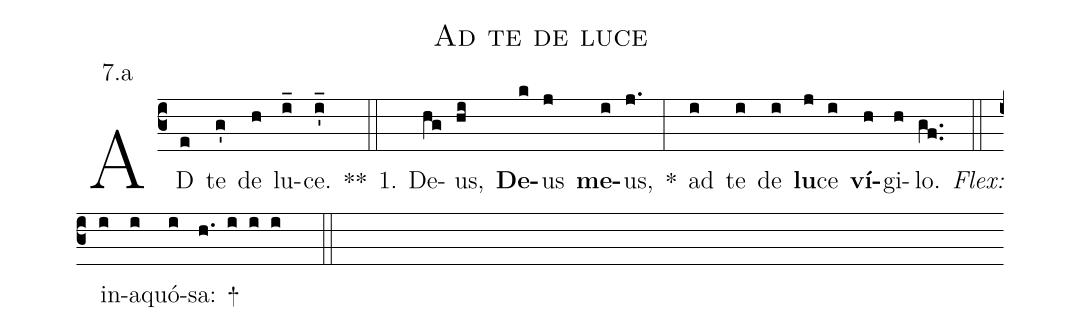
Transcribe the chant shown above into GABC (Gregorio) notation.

name:Ad te de luce;
office-part:Antiphona;
mode:7;
annotation: 7.a;
%%
(c3) AD(e) te(g') de(h) lu(i_)ce.(i'_) **(::)
1. De(hg)us,(hi) <b>De</b>(k)us(j) <b>me</b>(i)us,(j.) *(:) ad(i) te(i) de(i) <b>lu</b>(j)ce(i) <b>ví</b>(h)gi(h)lo.(gf..) <i>Flex:</i>(::)  in(i)a(i)quó(i)sa: +(h. i i i  ::)
